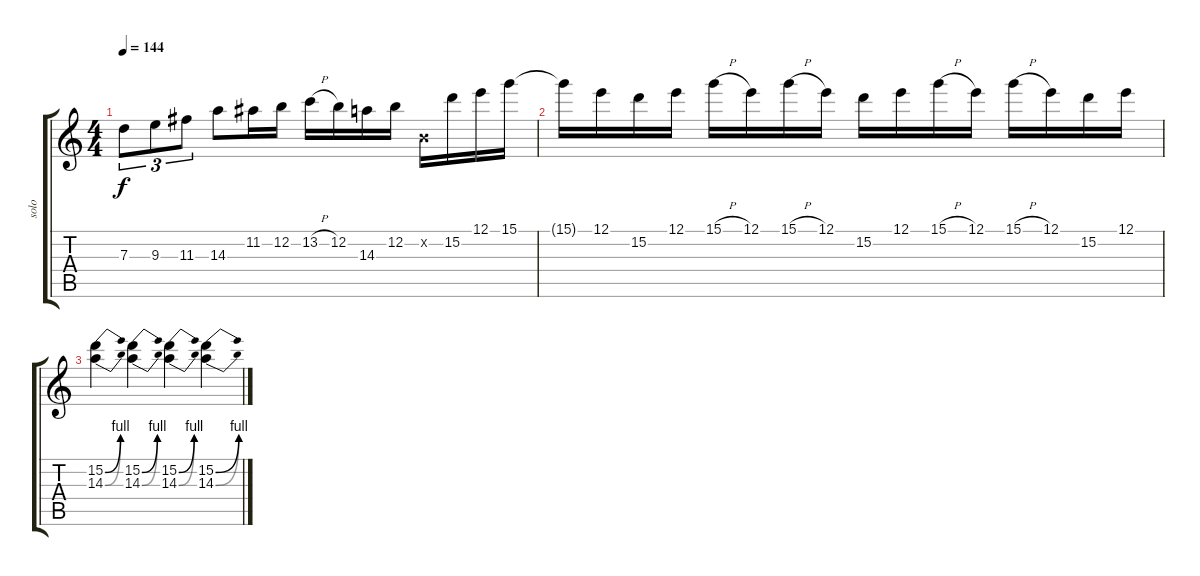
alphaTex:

\track ("solo" "solo") {instrument overdrivenguitar}
\staff {score tabs}
\tuning (E4 B3 G3 D3 A2 E2) {hide}
\ts (4 4)
\tempo 144
\clef g2
\ks c
7.3.8{tu (3 2) dy f} 9.3.8{tu (3 2)} 11.3.8{tu (3 2)} 14.3.8 11.2.16 12.2.16 13.2{h}.16 12.2.16 14.3.16 12.2.16 0.2{x}.16 15.2.16 12.1.16 15.1.16 |
15.1{t}.16{volume 0} 12.1.16 15.2.16 12.1.16 15.1{h}.16 12.1.16 15.1{h}.16 12.1.16 15.2.16 12.1.16 15.1{h}.16 12.1.16 15.1{h}.16 12.1.16 15.2.16 12.1.16 |
(15.2{be (bend 0 0 60 4)} 14.3{be (bend 0 0 60 4)}).4 (15.2{be (bend 0 0 60 4)} 14.3{be (bend 0 0 60 4)}).4 (15.2{be (bend 0 0 60 4)} 14.3{be (bend 0 0 60 4)}).4 (15.2{be (bend 0 0 60 4)} 14.3{be (bend 0 0 60 4)}).4
